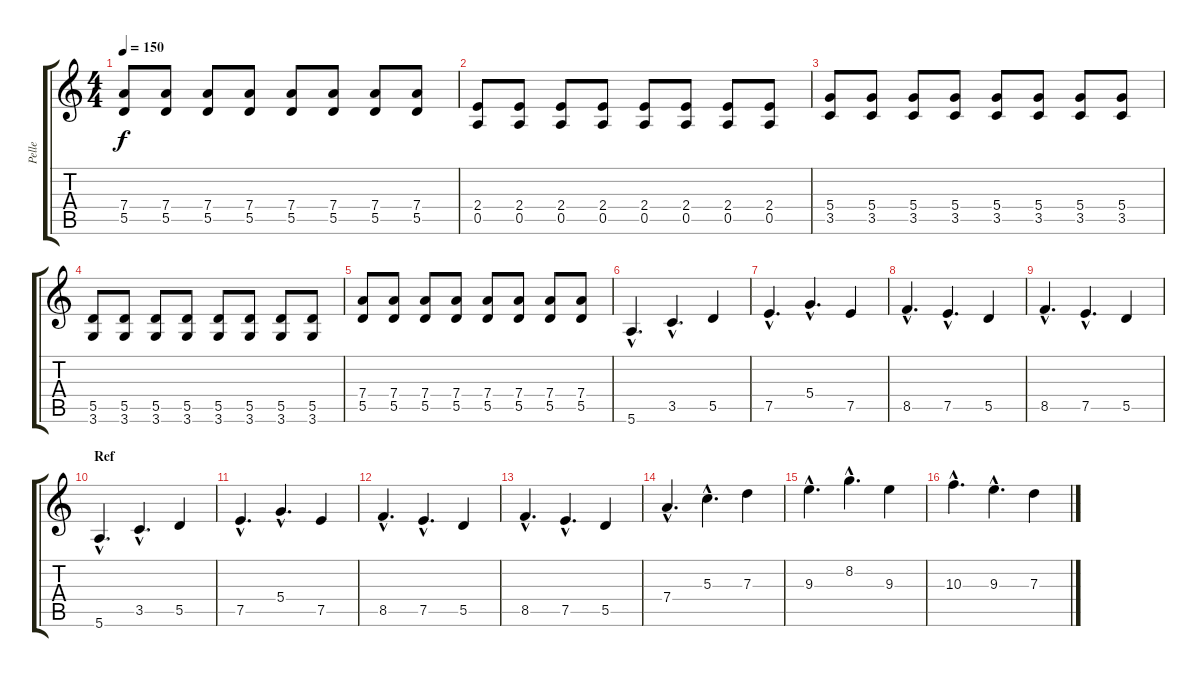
\track ("Pelle" "Pelle") {instrument distortionguitar}
\staff {score tabs}
\tuning (E4 B3 G3 D3 A2 E2) {hide}
\ts (4 4)
\tempo 150
\clef g2
\ks c
(7.4 5.5).8{dy f} (7.4 5.5).8 (7.4 5.5).8 (7.4 5.5).8 (7.4 5.5).8 (7.4 5.5).8 (7.4 5.5).8 (7.4 5.5).8 |
(2.4 0.5).8 (2.4 0.5).8 (2.4 0.5).8 (2.4 0.5).8 (2.4 0.5).8 (2.4 0.5).8 (2.4 0.5).8 (2.4 0.5).8 |
(5.4 3.5).8 (5.4 3.5).8 (5.4 3.5).8 (5.4 3.5).8 (5.4 3.5).8 (5.4 3.5).8 (5.4 3.5).8 (5.4 3.5).8 |
(5.5 3.6).8 (5.5 3.6).8 (5.5 3.6).8 (5.5 3.6).8 (5.5 3.6).8 (5.5 3.6).8 (5.5 3.6).8 (5.5 3.6).8 |
(7.4 5.5).8 (7.4 5.5).8 (7.4 5.5).8 (7.4 5.5).8 (7.4 5.5).8 (7.4 5.5).8 (7.4 5.5).8 (7.4 5.5).8 |
5.6{hac}.4{d} 3.5{hac}.4{d} 5.5.4 |
7.5{hac}.4{d} 5.4{hac}.4{d} 7.5.4 |
8.5{hac}.4{d} 7.5{hac}.4{d} 5.5.4 |
8.5{hac}.4{d} 7.5{hac}.4{d} 5.5.4 |
\section ("" "Ref")
5.6{hac}.4{d} 3.5{hac}.4{d} 5.5.4 |
7.5{hac}.4{d} 5.4{hac}.4{d} 7.5.4 |
8.5{hac}.4{d} 7.5{hac}.4{d} 5.5.4 |
8.5{hac}.4{d} 7.5{hac}.4{d} 5.5.4 |
7.4{hac}.4{d} 5.3{hac}.4{d} 7.3.4 |
9.3{hac}.4{d} 8.2{hac}.4{d} 9.3.4 |
10.3{hac}.4{d} 9.3{hac}.4{d} 7.3.4
